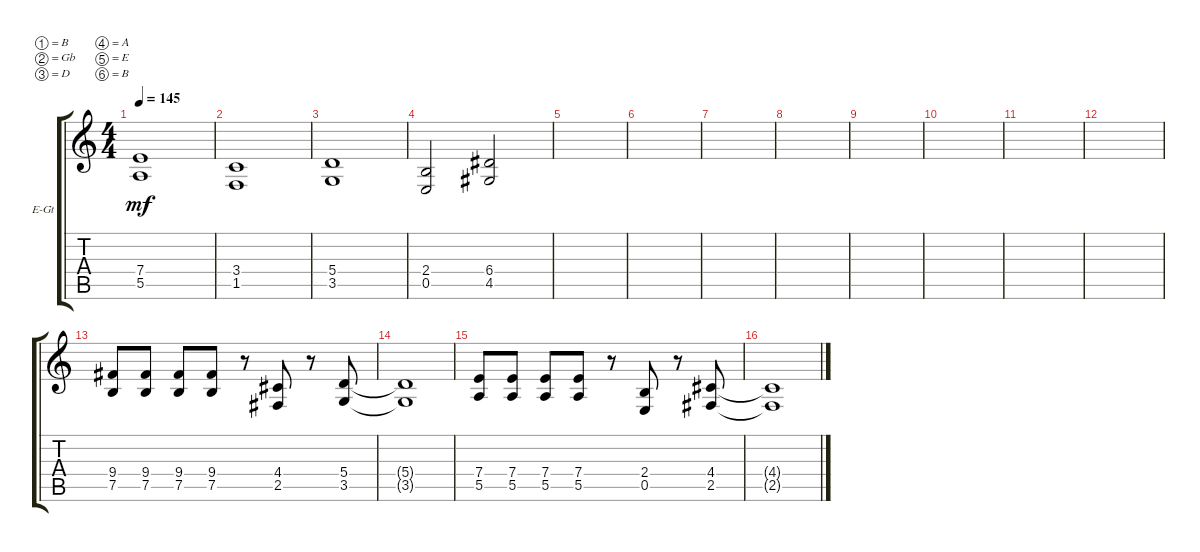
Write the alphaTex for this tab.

\bracketExtendMode groupsimilarinstruments
\firstSystemTrackNameOrientation horizontal
\otherSystemsTrackNameOrientation horizontal
\track ("Electric Guitar-1" "E-Gt") {instrument distortionguitar}
\staff {score tabs}
\tuning (B3 Gb3 D3 A2 E2 B1)
\ts (4 4)
\tempo 145
\clef g2
\ks c
(5.5 7.4).1{dy mf} |
(1.5 3.4).1 |
(3.5 5.4).1 |
(0.5 2.4).2 (4.5 6.4).2 |
|
|
|
|
|
|
|
|
(7.5 9.4).8 (7.5 9.4).8 (7.5 9.4).8 (7.5 9.4).8 r.8 (2.5 4.4).8 r.8 (3.5 5.4).8 |
(3.5{t} 5.4{t}).1 |
(5.5 7.4).8 (5.5 7.4).8 (5.5 7.4).8 (5.5 7.4).8 r.8 (0.5 2.4).8 r.8 (2.5 4.4).8 |
(2.5{t} 4.4{t}).1
